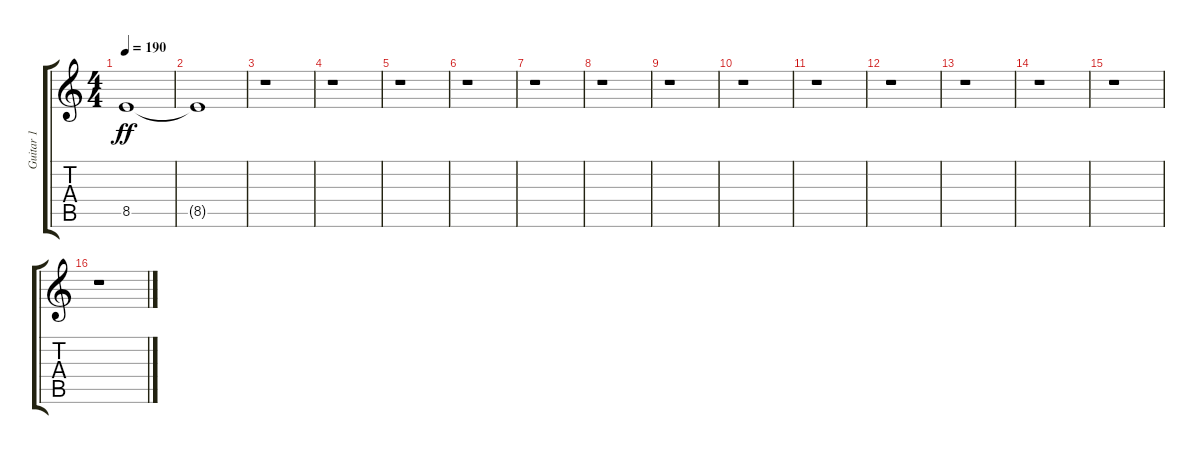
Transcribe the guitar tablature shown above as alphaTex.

\track ("Guitar 1" "Guitar 1") {instrument distortionguitar}
\staff {score tabs}
\tuning (Eb4 Bb3 Gb3 Db3 Ab2 Eb2) {hide}
\ts (4 4)
\tempo 190
\clef g2
\ks c
8.5{t}.1{dy ff} |
8.5{t}.1 |
r.1 |
r.1 |
r.1 |
r.1 |
r.1 |
r.1 |
r.1 |
r.1 |
r.1 |
r.1 |
r.1 |
r.1 |
r.1 |
r.1
